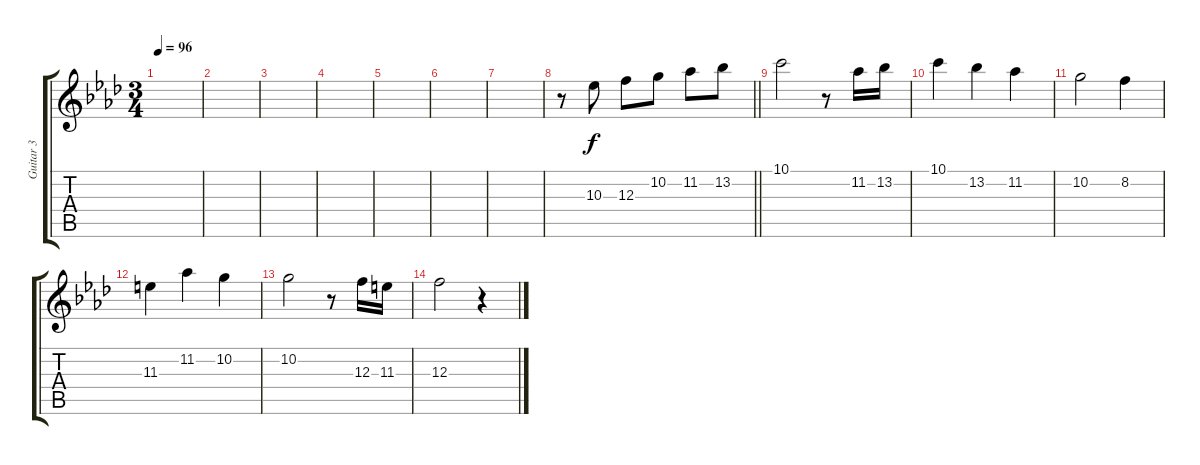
\track ("Guitar 3" "Guitar 3") {solo instrument acousticguitarnylon}
\staff {score tabs}
\tuning (D4 A3 F3 C3 G2 D2) {hide}
\ts (3 4)
\tempo 96
\clef g2
\ks fminor
|
|
|
|
|
|
|
\barLineRight lightlight
r.8{volume 15 balance 11} 10.3.8 12.3.8 10.2.8 11.2.8 13.2.8 |
10.1.2 r.8 11.2.16 13.2.16 |
10.1.4 13.2.4 11.2.4 |
10.2.2 8.2.4 |
11.3.4 11.2.4 10.2.4 |
10.2.2 r.8 12.3.16 11.3.16 |
12.3.2 r.4
